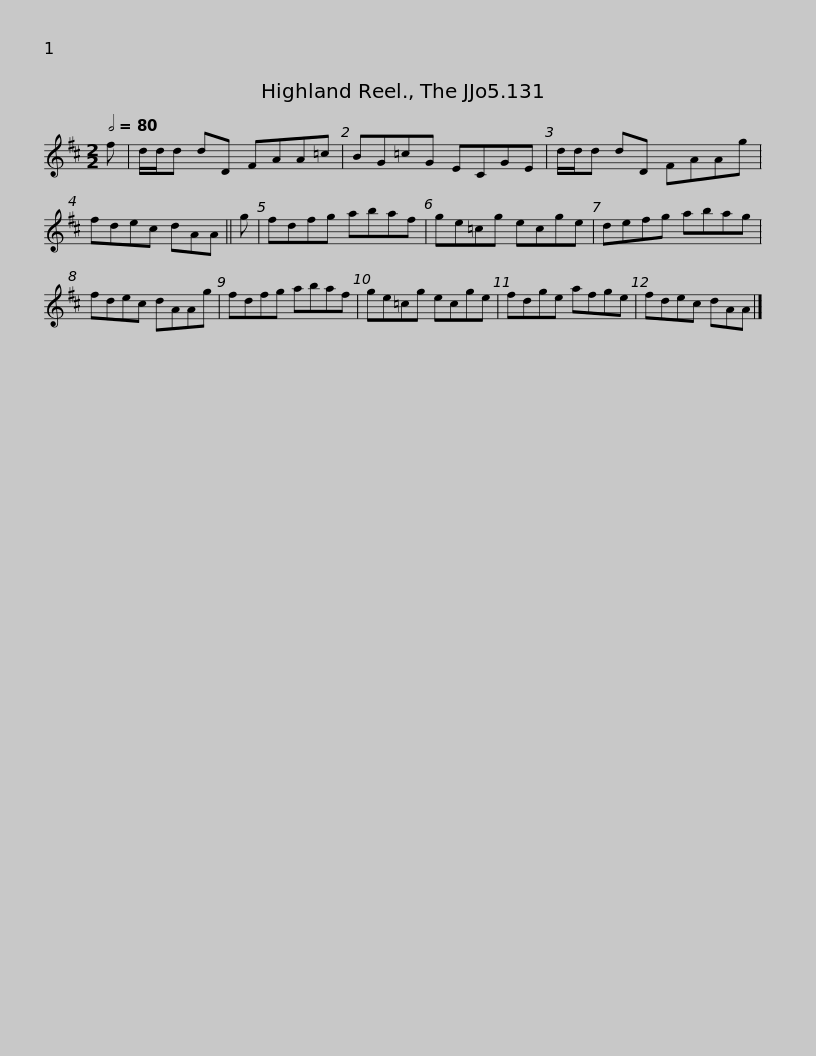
X:1
L:1/8
Q:1/2=80
M:2/2
I:linebreak $
K:D
V:1 treble
V:1
 f | d/d/d dD FAA=c | BG=cG ECGE | d/d/d dD FAAg | fdec dAA || %5
 g |$ fdfg abaf | ge=cg ecge | defg abag | fdec dAAg | %10
 fdfg abaf |$ ge=cg ecge | fdge afge | fdec dAA |] %14
